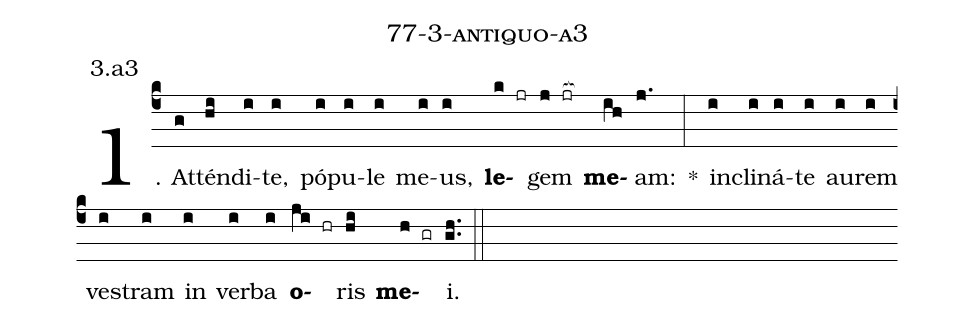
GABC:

name: 77-3-antiquo-a3;
annotation: 3.a3;
%%
(c4)1. At(g)tén(hi)di(i)te,(i) pó(i)pu(i)le(i) me(i)us,(i) <b>le</b>(k jr)gem(j jr[ocb:1{]) <b>me</b>(ih[ocb:0}])am:(j.) *(:) in(i)cli(i)ná(i)te(i) au(i)rem(i) ves(i)tram(i) in(i) ver(i)ba(i) <b>o</b>(ji hr)ris(hi) <b>me</b>(h gr)i.(gh..) (::)
